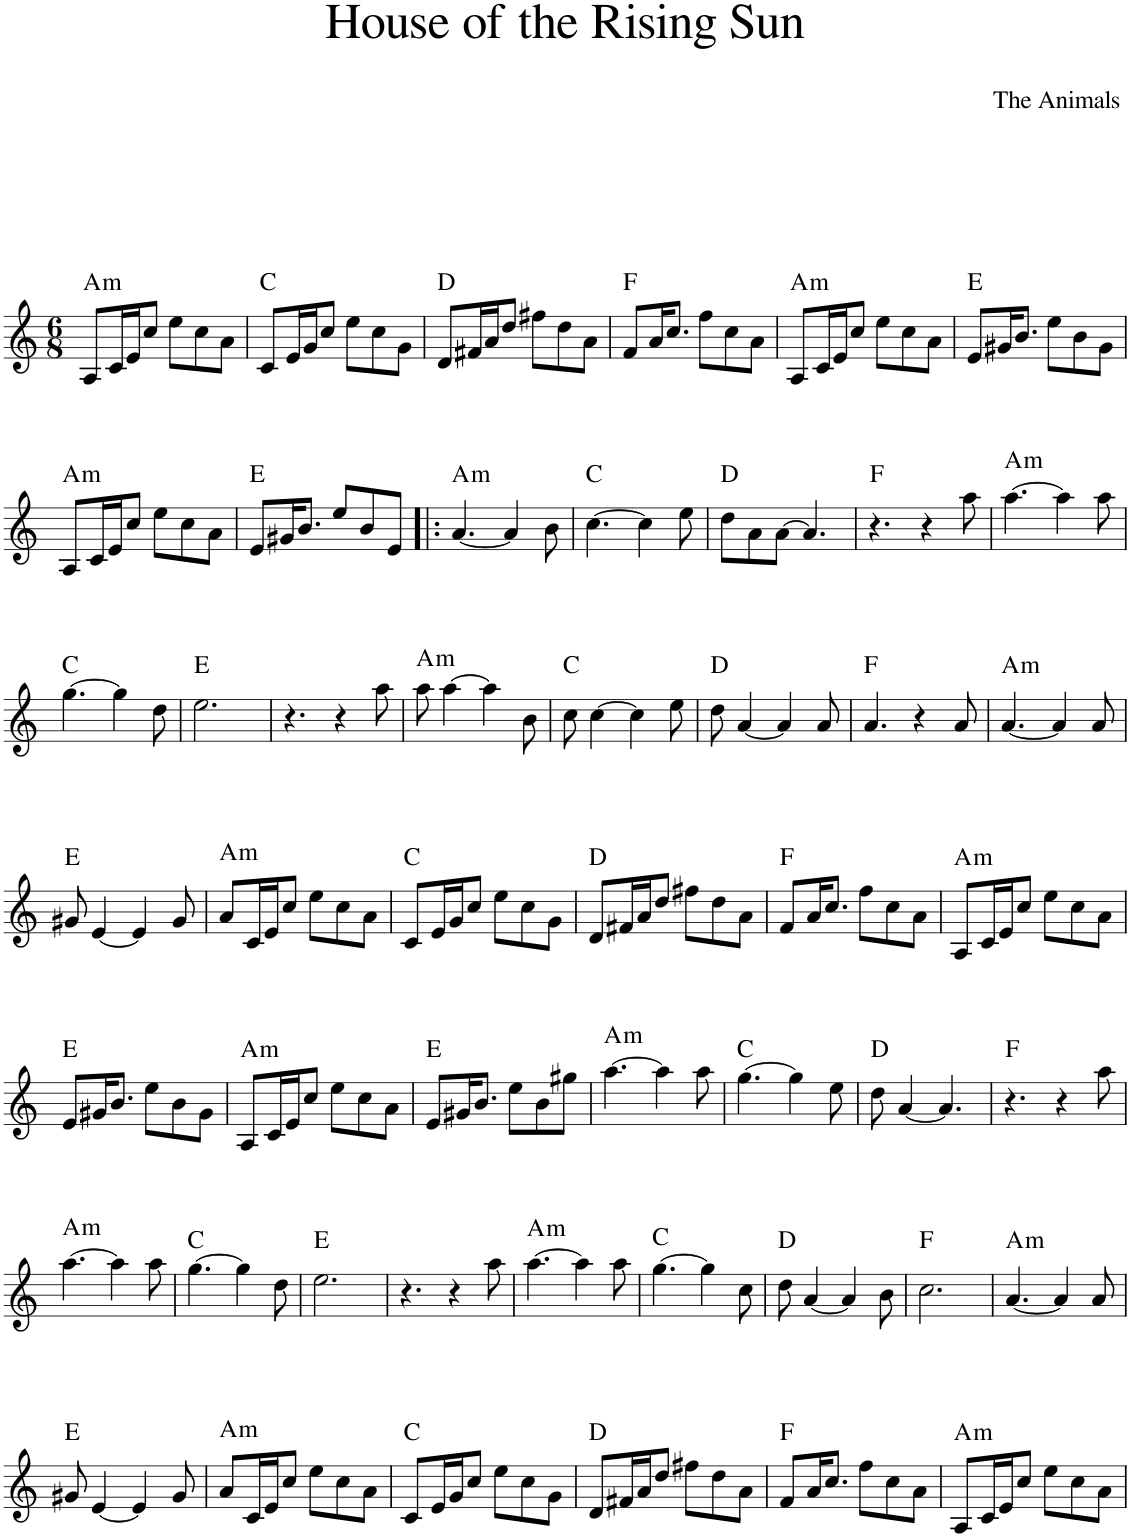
**kern	**harte
*part1	*part1
*staff1	*
*I"Piano	*
*I'Pno.	*
*clefG2	*
*k[]	*
*M6/8	*
=1	=1
!	!LO:H:kt=m
8A/L	A:min
16c/L	.
16e/J	.
8cc/J	.
8ee\L	.
8cc\	.
8a\J	.
=2	=2
8c/L	C:maj
16e/L	.
16g/J	.
8cc/J	.
8ee\L	.
8cc\	.
8g\J	.
=3	=3
8d/L	D:maj
16f#X/L	.
16a/J	.
8dd/J	.
8ff#X\L	.
8dd\	.
8a\J	.
=4	=4
8f/L	F:maj
16a/K	.
8.cc/J	.
8ff\L	.
8cc\	.
8a\J	.
=5	=5
!	!LO:H:kt=m
8A/L	A:min
16c/L	.
16e/J	.
8cc/J	.
8ee\L	.
8cc\	.
8a\J	.
=6	=6
8e/L	E:maj
16g#X/K	.
8.b/J	.
8ee\L	.
8b\	.
8g#\J	.
!!LO:LB:g=z
=7	=7
!	!LO:H:kt=m
8A/L	A:min
16c/L	.
16e/J	.
8cc/J	.
8ee\L	.
8cc\	.
8a\J	.
=8	=8
8e/L	E:maj
16g#X/K	.
8.b/J	.
8ee/L	.
8b/	.
8e/J	.
=9!|:	=9!|:
!	!LO:H:kt=m
[4.a/	A:min
4a/]	.
8b\	.
=10	=10
[4.cc\	C:maj
4cc\]	.
8ee\	.
=11	=11
8dd\L	D:maj
8a\	.
[8a\J	.
4.a/]	.
=12	=12
4.r	F:maj
4r	.
8aa\	.
=13	=13
!	!LO:H:kt=m
[4.aa\	A:min
4aa\]	.
8aa\	.
!!LO:LB:g=z
=14	=14
[4.gg\	C:maj
4gg\]	.
8dd\	.
=15	=15
2.ee\	E:maj
=16	=16
4.r	.
4r	.
8aa\	.
=17	=17
!	!LO:H:kt=m
8aa\	A:min
[4aa\	.
4aa\]	.
8b\	.
=18	=18
8cc\	C:maj
[4cc\	.
4cc\]	.
8ee\	.
=19	=19
8dd\	D:maj
[4a/	.
4a/]	.
8a/	.
=20	=20
4.a/	F:maj
4r	.
8a/	.
=21	=21
!	!LO:H:kt=m
[4.a/	A:min
4a/]	.
8a/	.
!!LO:LB:g=z
=22	=22
8g#X/	E:maj
[4e/	.
4e/]	.
8g#/	.
=23	=23
!	!LO:H:kt=m
8a/L	A:min
16c/L	.
16e/J	.
8cc/J	.
8ee\L	.
8cc\	.
8a\J	.
=24	=24
8c/L	C:maj
16e/L	.
16g/J	.
8cc/J	.
8ee\L	.
8cc\	.
8g\J	.
=25	=25
8d/L	D:maj
16f#X/L	.
16a/J	.
8dd/J	.
8ff#X\L	.
8dd\	.
8a\J	.
=26	=26
8f/L	F:maj
16a/K	.
8.cc/J	.
8ff\L	.
8cc\	.
8a\J	.
=27	=27
!	!LO:H:kt=m
8A/L	A:min
16c/L	.
16e/J	.
8cc/J	.
8ee\L	.
8cc\	.
8a\J	.
!!LO:LB:g=z
=28	=28
8e/L	E:maj
16g#X/K	.
8.b/J	.
8ee\L	.
8b\	.
8g#\J	.
=29	=29
!	!LO:H:kt=m
8A/L	A:min
16c/L	.
16e/J	.
8cc/J	.
8ee\L	.
8cc\	.
8a\J	.
=30	=30
8e/L	E:maj
16g#X/K	.
8.b/J	.
8ee\L	.
8b\	.
8gg#X\J	.
=31	=31
!	!LO:H:kt=m
[4.aa\	A:min
4aa\]	.
8aa\	.
=32	=32
[4.gg\	C:maj
4gg\]	.
8ee\	.
=33	=33
8dd\	D:maj
[4a/	.
4.a/]	.
=34	=34
4.r	F:maj
4r	.
8aa\	.
!!LO:LB:g=z
=35	=35
!	!LO:H:kt=m
[4.aa\	A:min
4aa\]	.
8aa\	.
=36	=36
[4.gg\	C:maj
4gg\]	.
8dd\	.
=37	=37
2.ee\	E:maj
=38	=38
4.r	.
4r	.
8aa\	.
=39	=39
!	!LO:H:kt=m
[4.aa\	A:min
4aa\]	.
8aa\	.
=40	=40
[4.gg\	C:maj
4gg\]	.
8cc\	.
=41	=41
8dd\	D:maj
[4a/	.
4a/]	.
8b\	.
=42	=42
2.cc\	F:maj
=43	=43
!	!LO:H:kt=m
[4.a/	A:min
4a/]	.
8a/	.
!!LO:LB:g=z
=44	=44
8g#X/	E:maj
[4e/	.
4e/]	.
8g#/	.
=45	=45
!	!LO:H:kt=m
8a/L	A:min
16c/L	.
16e/J	.
8cc/J	.
8ee\L	.
8cc\	.
8a\J	.
=46	=46
8c/L	C:maj
16e/L	.
16g/J	.
8cc/J	.
8ee\L	.
8cc\	.
8g\J	.
=47	=47
8d/L	D:maj
16f#X/L	.
16a/J	.
8dd/J	.
8ff#X\L	.
8dd\	.
8a\J	.
=48	=48
8f/L	F:maj
16a/K	.
8.cc/J	.
8ff\L	.
8cc\	.
8a\J	.
=49	=49
!	!LO:H:kt=m
8A/L	A:min
16c/L	.
16e/J	.
8cc/J	.
8ee\L	.
8cc\	.
8a\J	.
=	=
*-	*-
